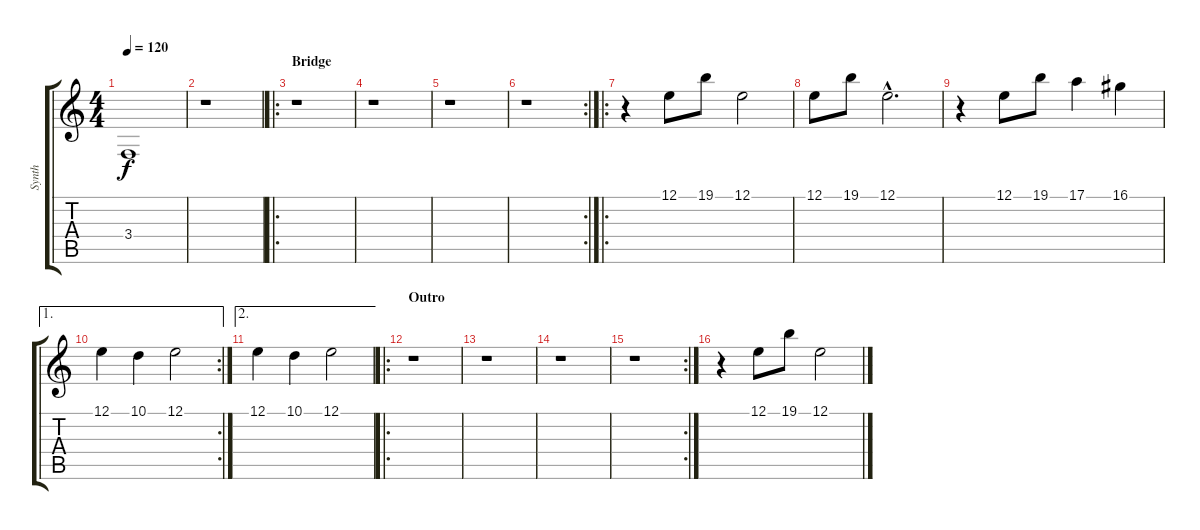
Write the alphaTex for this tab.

\track ("Synth" "Synth") {instrument oboe}
\staff {score tabs}
\tuning (E4 B3 G3 D3 A2 E2) {hide}
\ts (4 4)
\tempo 120
\clef g2
\ks c
3.4.1{dy f} |
r.1 |
\ro
\section ("" "Bridge")
r.1 |
r.1 |
r.1 |
\rc 2
r.1 |
\ro
r.4 12.1.8 19.1.8 12.1.2 |
12.1.8 19.1.8 12.1{hac}.2{d} |
r.4 12.1.8 19.1.8 17.1.4 16.1.4 |
\ae 1
\rc 2
12.1.4 10.1.4 12.1.2 |
\ae 2
12.1.4 10.1.4 12.1.2 |
\ro
\section ("" "Outro")
r.1 |
r.1 |
r.1 |
\rc 2
r.1 |
r.4 12.1.8 19.1.8 12.1.2
